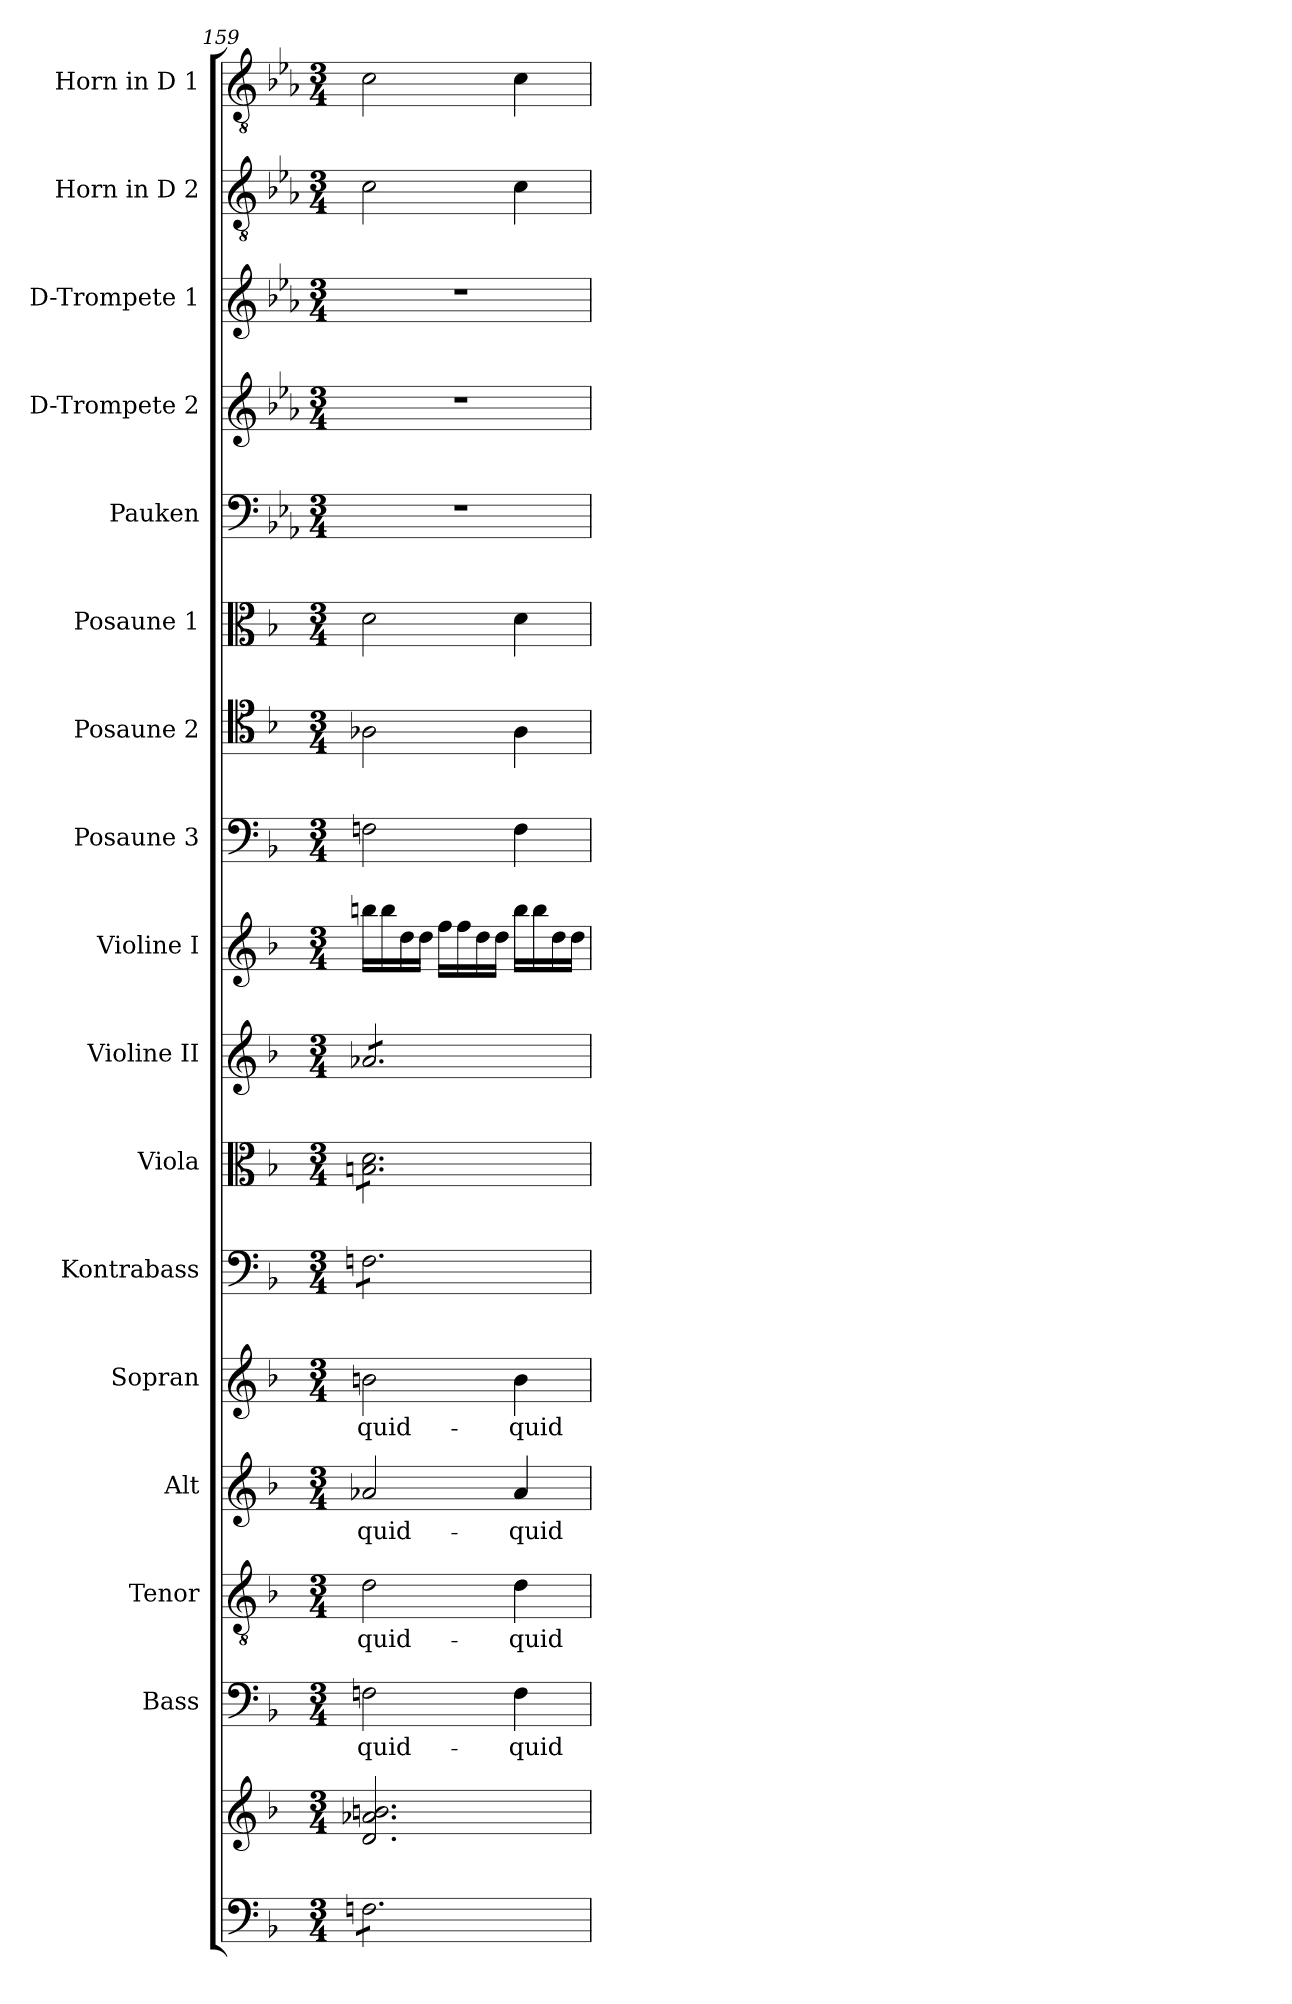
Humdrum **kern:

**kern	**kern	**kern	**text	**kern	**text	**kern	**text	**kern	**text	**kern	**kern	**kern	**kern	**kern	**kern	**kern	**kern	**kern	**kern	**kern	**kern
*part17	*part17	*part16	*part16	*part15	*part15	*part14	*part14	*part13	*part13	*part12	*part11	*part10	*part9	*part8	*part7	*part6	*part5	*part4	*part3	*part2	*part1
*staff18	*staff17	*staff16	*staff16	*staff15	*staff15	*staff14	*staff14	*staff13	*staff13	*staff12	*staff11	*staff10	*staff9	*staff8	*staff7	*staff6	*staff5	*staff4	*staff3	*staff2	*staff1
*	*	*I"Bass	*	*I"Tenor	*	*I"Alt	*	*I"Sopran	*	*I"Kontrabass	*I"Viola	*I"Violine II	*I"Violine I	*I"Posaune 3	*I"Posaune 2	*I"Posaune 1	*I"Pauken	*I"D-Trompete 2	*I"D-Trompete 1	*I"Horn in D 2	*I"Horn in D 1
*	*	*I'B.	*	*I'T.	*	*I'A.	*	*I'S.	*	*I'Kb.	*I'Vla.	*I'Vl. II	*I'Vl. I	*I'Pos. 3	*I'Pos. 2	*I'Pos. 1	*I'Pk.	*I'D Trp. 2	*I'D Trp. 1	*I'Hrn. 2	*I'Hrn. 1
*clefF4	*clefG2	*clefF4	*	*clefGv2	*	*clefG2	*	*clefG2	*	*clefF4	*clefC3	*clefG2	*clefG2	*clefF4	*clefC4	*clefC3	*clefF4	*clefG2	*clefG2	*clefGv2	*clefGv2
*	*	*	*	*	*	*	*	*	*	*ITrd7c12	*	*	*	*	*	*	*ITrd-1c-2	*ITrd-1c-2	*ITrd-1c-2	*ITrd-1c-2	*ITrd-1c-2
*k[b-]	*k[b-]	*k[b-]	*	*k[b-]	*	*k[b-]	*	*k[b-]	*	*k[b-]	*k[b-]	*k[b-]	*k[b-]	*k[b-]	*k[b-]	*k[b-]	*k[b-]	*k[b-]	*k[b-]	*k[b-]	*k[b-]
*F:	*F:	*F:	*	*F:	*	*F:	*	*F:	*	*F:	*F:	*F:	*F:	*F:	*F:	*F:	*F:	*F:	*F:	*F:	*F:
*M3/4	*M3/4	*M3/4	*	*M3/4	*	*M3/4	*	*M3/4	*	*M3/4	*M3/4	*M3/4	*M3/4	*M3/4	*M3/4	*M3/4	*M3/4	*M3/4	*M3/4	*M3/4	*M3/4
=159	=159	=159	=159	=159	=159	=159	=159	=159	=159	=159	=159	=159	=159	=159	=159	=159	=159	=159	=159	=159	=159
!	!	!	!LO:LY:b	!	!LO:LY:b	!	!LO:LY:b	!	!LO:LY:b	!	!	!	!	!	!	!	!	!	!	!	!
*tremolo	*	*	*	*	*	*	*	*	*	*	*	*	*	*	*	*	*	*	*	*	*
*	*	*	*	*	*	*	*	*	*	*tremolo	*	*	*	*	*	*	*	*	*	*	*
*	*	*	*	*	*	*	*	*	*	*	*tremolo	*	*	*	*	*	*	*	*	*	*
*	*	*	*	*	*	*	*	*	*	*	*	*tremolo	*	*	*	*	*	*	*	*	*
8Fn\L	2.d/ 2.a-X/ 2.bn/	2Fn\	quid-	2d\	quid-	2a-X/	quid-	2bn\	quid-	8FFn\L	8Bn\ 8d\L	8a-X/L	16bbn\LL	2Fn\	2A-X\	2d\	2.r	2.r	2.r	2d\	2d\
.	.	.	.	.	.	.	.	.	.	.	.	.	16bb\	.	.	.	.	.	.	.	.
8Fn\	.	.	.	.	.	.	.	.	.	8FFn\	8Bn\ 8d\	8a-X/	16dd\	.	.	.	.	.	.	.	.
.	.	.	.	.	.	.	.	.	.	.	.	.	16dd\JJ	.	.	.	.	.	.	.	.
8Fn\	.	.	.	.	.	.	.	.	.	8FFn\	8Bn\ 8d\	8a-X/	16ff\LL	.	.	.	.	.	.	.	.
.	.	.	.	.	.	.	.	.	.	.	.	.	16ff\	.	.	.	.	.	.	.	.
8Fn\	.	.	.	.	.	.	.	.	.	8FFn\	8Bn\ 8d\	8a-X/	16dd\	.	.	.	.	.	.	.	.
.	.	.	.	.	.	.	.	.	.	.	.	.	16dd\JJ	.	.	.	.	.	.	.	.
!	!	!	!LO:LY:b	!	!LO:LY:b	!	!LO:LY:b	!	!LO:LY:b	!	!	!	!	!	!	!	!	!	!	!	!
8Fn\	.	4F\	-quid	4d\	-quid	4a-/	-quid	4b\	-quid	8FFn\	8Bn\ 8d\	8a-X/	16bb\LL	4F\	4A-\	4d\	.	.	.	4d\	4d\
.	.	.	.	.	.	.	.	.	.	.	.	.	16bb\	.	.	.	.	.	.	.	.
8Fn\J	.	.	.	.	.	.	.	.	.	8FFn\J	8Bn\ 8d\J	8a-X/J	16dd\	.	.	.	.	.	.	.	.
*	*	*	*	*	*	*	*	*	*	*	*	*Xtremolo	*	*	*	*	*	*	*	*	*
*	*	*	*	*	*	*	*	*	*	*	*Xtremolo	*	*	*	*	*	*	*	*	*	*
*	*	*	*	*	*	*	*	*	*	*Xtremolo	*	*	*	*	*	*	*	*	*	*	*
*Xtremolo	*	*	*	*	*	*	*	*	*	*	*	*	*	*	*	*	*	*	*	*	*
.	.	.	.	.	.	.	.	.	.	.	.	.	16dd\JJ	.	.	.	.	.	.	.	.
=	=	=	=	=	=	=	=	=	=	=	=	=	=	=	=	=	=	=	=	=	=
*-	*-	*-	*-	*-	*-	*-	*-	*-	*-	*-	*-	*-	*-	*-	*-	*-	*-	*-	*-	*-	*-
